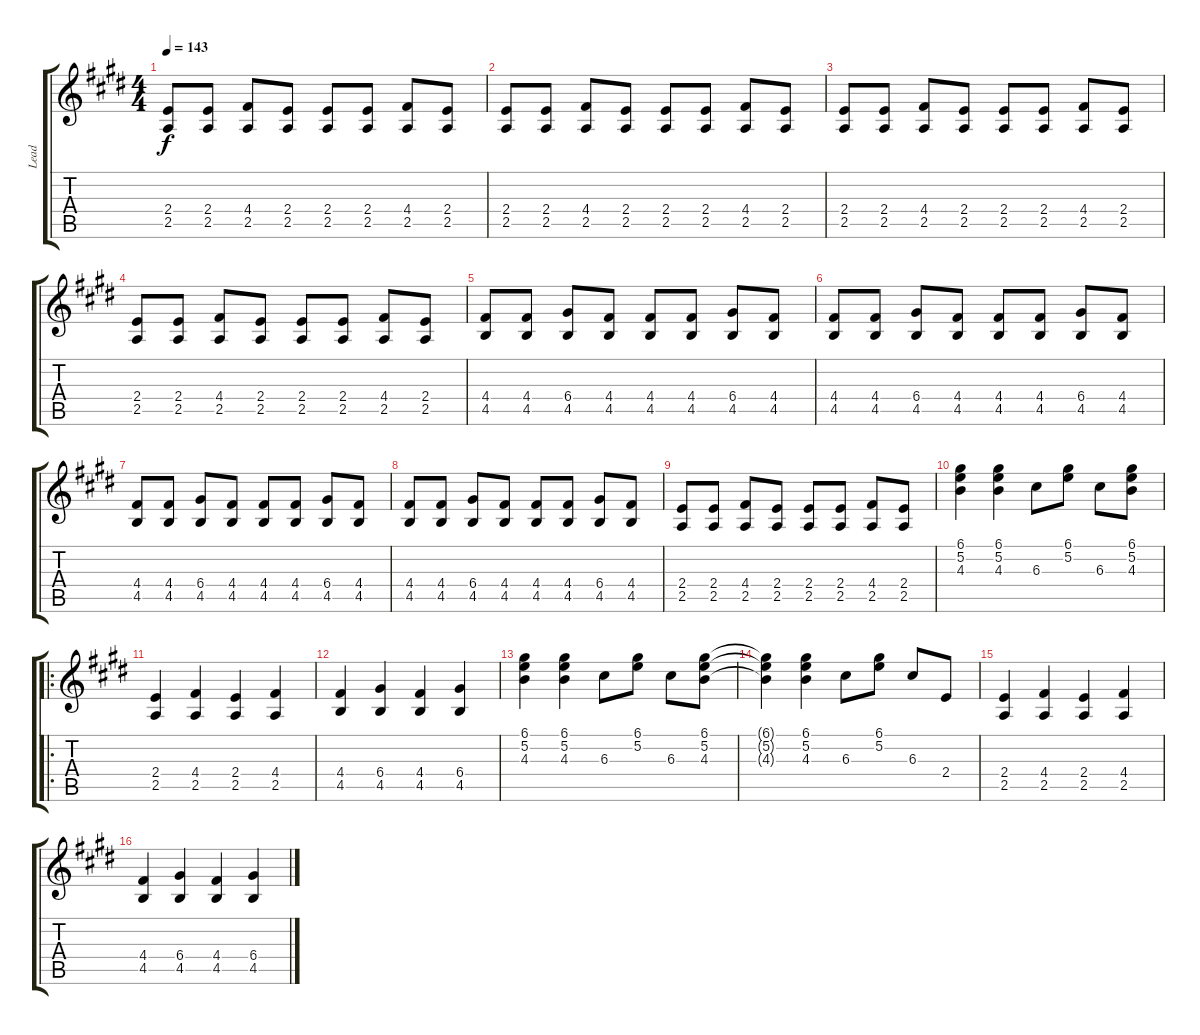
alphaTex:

\track ("Lead" "Lead") {instrument distortionguitar}
\staff {score tabs}
\tuning (D4 B3 G3 D3 G2 D2) {hide}
\ts (4 4)
\tempo 143
\clef g2
\ks e
(2.4 2.5).8{dy f} (2.4 2.5).8 (4.4 2.5).8 (2.4 2.5).8 (2.4 2.5).8 (2.4 2.5).8 (4.4 2.5).8 (2.4 2.5).8 |
(2.4 2.5).8 (2.4 2.5).8 (4.4 2.5).8 (2.4 2.5).8 (2.4 2.5).8 (2.4 2.5).8 (4.4 2.5).8 (2.4 2.5).8 |
(2.4 2.5).8 (2.4 2.5).8 (4.4 2.5).8 (2.4 2.5).8 (2.4 2.5).8 (2.4 2.5).8 (4.4 2.5).8 (2.4 2.5).8 |
(2.4 2.5).8 (2.4 2.5).8 (4.4 2.5).8 (2.4 2.5).8 (2.4 2.5).8 (2.4 2.5).8 (4.4 2.5).8 (2.4 2.5).8 |
(4.4 4.5).8 (4.4 4.5).8 (6.4 4.5).8 (4.4 4.5).8 (4.4 4.5).8 (4.4 4.5).8 (6.4 4.5).8 (4.4 4.5).8 |
(4.4 4.5).8 (4.4 4.5).8 (6.4 4.5).8 (4.4 4.5).8 (4.4 4.5).8 (4.4 4.5).8 (6.4 4.5).8 (4.4 4.5).8 |
(4.4 4.5).8 (4.4 4.5).8 (6.4 4.5).8 (4.4 4.5).8 (4.4 4.5).8 (4.4 4.5).8 (6.4 4.5).8 (4.4 4.5).8 |
(4.4 4.5).8 (4.4 4.5).8 (6.4 4.5).8 (4.4 4.5).8 (4.4 4.5).8 (4.4 4.5).8 (6.4 4.5).8 (4.4 4.5).8 |
(2.4 2.5).8 (2.4 2.5).8 (4.4 2.5).8 (2.4 2.5).8 (2.4 2.5).8 (2.4 2.5).8 (4.4 2.5).8 (2.4 2.5).8 |
(6.1 5.2 4.3).4 (6.1 5.2 4.3).4 6.3.8 (6.1 5.2).8 6.3.8 (6.1 5.2 4.3).8 |
\ro
(2.4 2.5).4 (4.4 2.5).4 (2.4 2.5).4 (4.4 2.5).4 |
(4.4 4.5).4 (6.4 4.5).4 (4.4 4.5).4 (6.4 4.5).4 |
(6.1 5.2 4.3).4 (6.1 5.2 4.3).4 6.3.8 (6.1 5.2).8 6.3.8 (6.1 5.2 4.3).8 |
(6.1{t} 5.2{t} 4.3{t}).4 (6.1 5.2 4.3).4 6.3.8 (6.1 5.2).8 6.3.8 2.4.8 |
(2.4 2.5).4 (4.4 2.5).4 (2.4 2.5).4 (4.4 2.5).4 |
(4.4 4.5).4 (6.4 4.5).4 (4.4 4.5).4 (6.4 4.5).4
